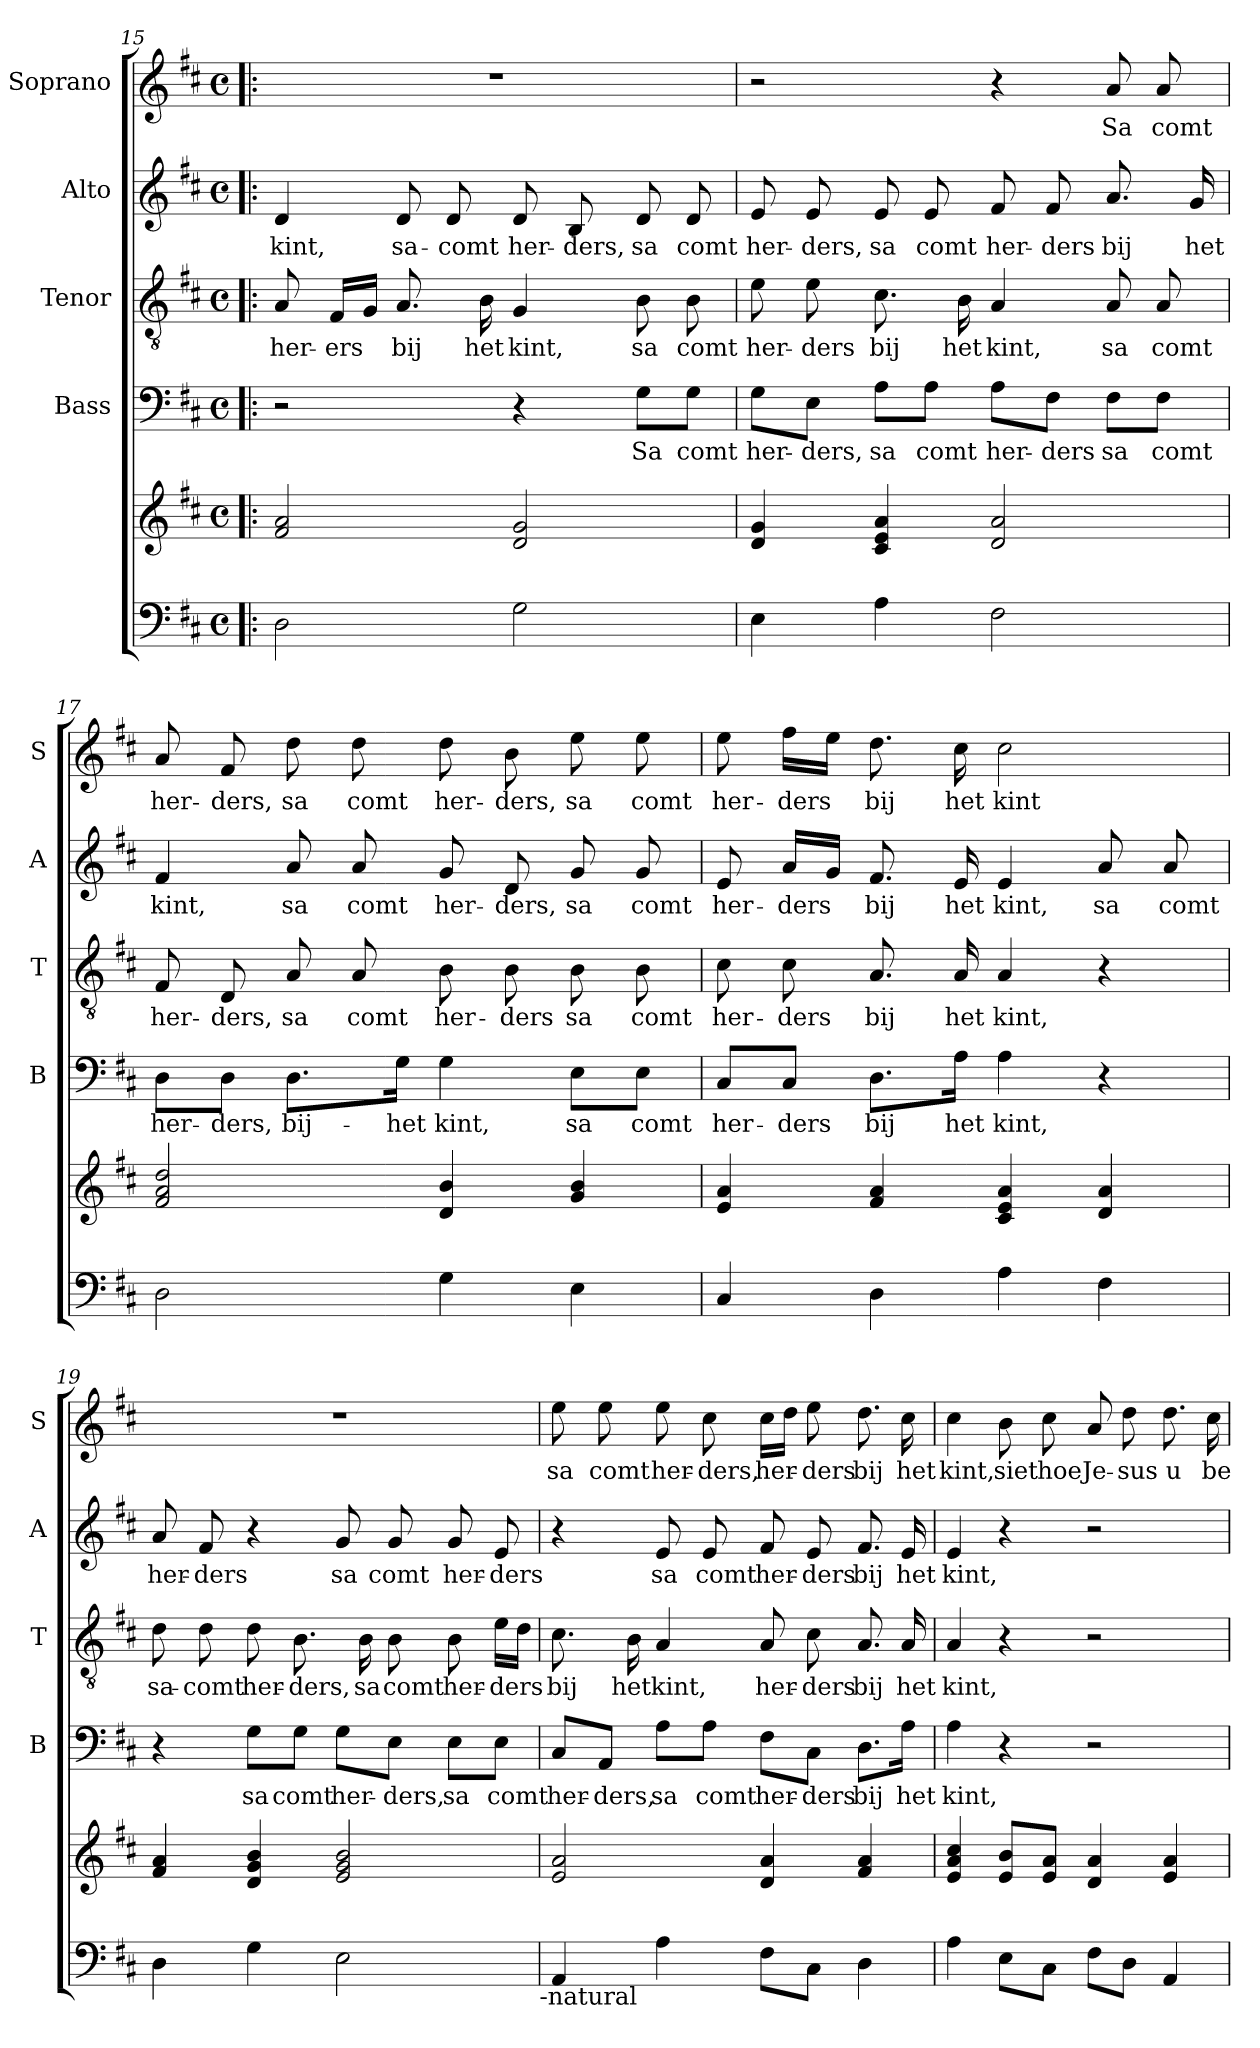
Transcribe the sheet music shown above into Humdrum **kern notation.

**kern	**kern	**kern	**text	**kern	**text	**kern	**text	**kern	**text
*part5	*part5	*part4	*part4	*part3	*part3	*part2	*part2	*part1	*part1
*staff6	*staff5	*staff4	*staff4	*staff3	*staff3	*staff2	*staff2	*staff1	*staff1
*	*	*I"Bass	*	*I"Tenor	*	*I"Alto	*	*I"Soprano	*
*	*	*I'B	*	*I'T	*	*I'A	*	*I'S	*
*clefF4	*clefG2	*clefF4	*	*clefGv2	*	*clefG2	*	*clefG2	*
*k[f#c#]	*k[f#c#]	*k[f#c#]	*	*k[f#c#]	*	*k[f#c#]	*	*k[f#c#]	*
*D:	*D:	*D:	*	*D:	*	*D:	*	*D:	*
*M4/4	*M4/4	*M4/4	*	*M4/4	*	*M4/4	*	*M4/4	*
*met(c)	*met(c)	*met(c)	*	*met(c)	*	*met(c)	*	*met(c)	*
=15!|:	=15!|:	=15!|:	=15!|:	=15!|:	=15!|:	=15!|:	=15!|:	=15!|:	=15!|:
2D\	2f#/ 2a/	2r	.	8A/	her-	4d/	kint,	1r	.
.	.	.	.	16F#/LL	-ers	.	.	.	.
.	.	.	.	16G/JJ	.	.	.	.	.
.	.	.	.	8.A/	bij	8d/	sa-	.	.
.	.	.	.	.	.	8d/	-comt	.	.
.	.	.	.	16B\	het	.	.	.	.
2G\	2d/ 2g/	4r	.	4G/	kint,	8d/	her-	.	.
.	.	.	.	.	.	8B/	-ders,	.	.
.	.	8G\L	Sa	8B\	sa	8d/	sa	.	.
.	.	8G\J	comt	8B\	comt	8d/	comt	.	.
=16	=16	=16	=16	=16	=16	=16	=16	=16	=16
4E\	4d/ 4g/	8G\L	her-	8e\	her-	8e/	her-	2r	.
.	.	8E\J	-ders,	8e\	-ders	8e/	-ders,	.	.
4A\	4c#/ 4e/ 4a/	8A\L	sa	8.c#\	bij	8e/	sa	.	.
.	.	8A\J	comt	.	.	8e/	comt	.	.
.	.	.	.	16B\	het	.	.	.	.
2F#\	2d/ 2a/	8A\L	her-	4A/	kint,	8f#/	her-	4r	.
.	.	8F#\J	-ders	.	.	8f#/	-ders	.	.
.	.	8F#\L	sa	8A/	sa	8.a/	bij	8a/	Sa
.	.	8F#\J	comt	8A/	comt	.	.	8a/	comt
.	.	.	.	.	.	16g/	het	.	.
!!LO:LB:g=z
=17	=17	=17	=17	=17	=17	=17	=17	=17	=17
2D\	2f#/ 2a/ 2dd/	8D\L	her-	8F#/	her-	4f#/	kint,	8a/	her-
.	.	8D\J	-ders,	8D/	-ders,	.	.	8f#/	-ders,
.	.	8.D\L	bij-	8A/	sa	8a/	sa	8dd\	sa
.	.	.	.	8A/	comt	8a/	comt	8dd\	comt
.	.	16G\Jk	-het	.	.	.	.	.	.
4G\	4d/ 4b/	4G\	kint,	8B\	her-	8g/	her-	8dd\	her-
.	.	.	.	8B\	-ders	8d/	-ders,	8b\	-ders,
4E\	4g/ 4b/	8E\L	sa	8B\	sa	8g/	sa	8ee\	sa
.	.	8E\J	comt	8B\	comt	8g/	comt	8ee\	comt
=18	=18	=18	=18	=18	=18	=18	=18	=18	=18
4C#/	4e/ 4a/	8C#/L	her-	8c#\	her-	8e/	her-	8ee\	her-
.	.	8C#/J	-ders	8c#\	-ders	16a/LL	-ders	16ff#\LL	-ders
.	.	.	.	.	.	16g/JJ	.	16ee\JJ	.
4D\	4f#/ 4a/	8.D\L	bij	8.A/	bij	8.f#/	bij	8.dd\	bij
.	.	16A\Jk	het	16A/	het	16e/	het	16cc#\	het
4A\	4c#/ 4e/ 4a/	4A\	kint,	4A/	kint,	4e/	kint,	2cc#\	kint
4F#\	4d/ 4a/	4r	.	4r	.	8a/	sa	.	.
.	.	.	.	.	.	8a/	comt	.	.
=19	=19	=19	=19	=19	=19	=19	=19	=19	=19
4D\	4f#/ 4a/	4r	.	8d\	sa-	8a/	her-	1r	.
.	.	.	.	8d\	-comt	8f#/	-ders	.	.
4G\	4d/ 4g/ 4b/	8G\L	sa	8d\	her-	4r	.	.	.
.	.	8G\J	comt	8.B\	-ders,	.	.	.	.
2E\	2e/ 2g/ 2b/	8G\L	her-	.	.	8g/	sa	.	.
.	.	.	.	16B\	sa	.	.	.	.
.	.	8E\J	-ders,	8B\	comt	8g/	comt	.	.
.	.	8E\L	sa	8B\	her-	8g/	her-	.	.
.	.	8E\J	comt	16e\LL	-ders	8e/	-ders	.	.
.	.	.	.	16d\JJ	.	.	.	.	.
!LO:TX:b:t=-natural	!	!	!	!	!	!	!	!	!
!!LO:LB:g=z
=20	=20	=20	=20	=20	=20	=20	=20	=20	=20
4AA/	2e/ 2a/	8C#/L	her-	8.c#\	bij	4r	.	8ee\	sa
.	.	8AA/J	-ders,	.	.	.	.	8ee\	comt
.	.	.	.	16B\	het	.	.	.	.
4A\	.	8A\L	sa	4A/	kint,	8e/	sa	8ee\	her-
.	.	8A\J	comt	.	.	8e/	comt	8cc#\	-ders,
8F#\L	4d/ 4a/	8F#\L	her-	8A/	her-	8f#/	her-	16cc#\LL	her-
.	.	.	.	.	.	.	.	16dd\JJ	.
8C#\J	.	8C#\J	-ders	8c#\	-ders	8e/	-ders	8ee\	-ders
4D\	4f#/ 4a/	8.D\L	bij	8.A/	bij	8.f#/	bij	8.dd\	bij
.	.	16A\Jk	het	16A/	het	16e/	het	16cc#\	het
=21	=21	=21	=21	=21	=21	=21	=21	=21	=21
4A\	4e/ 4a/ 4cc#/	4A\	kint,	4A/	kint,	4e/	kint,	4cc#\	kint,
8E\L	8e/ 8b/L	4r	.	4r	.	4r	.	8b\	siet
8C#\J	8e/ 8a/J	.	.	.	.	.	.	8cc#\	hoe
8F#\L	4d/ 4a/	2r	.	2r	.	2r	.	8a/	Je-
8D\J	.	.	.	.	.	.	.	8dd\	-sus
4AA/	4e/ 4a/	.	.	.	.	.	.	8.dd\	u
.	.	.	.	.	.	.	.	16cc#\	be-
=	=	=	=	=	=	=	=	=	=
*-	*-	*-	*-	*-	*-	*-	*-	*-	*-
